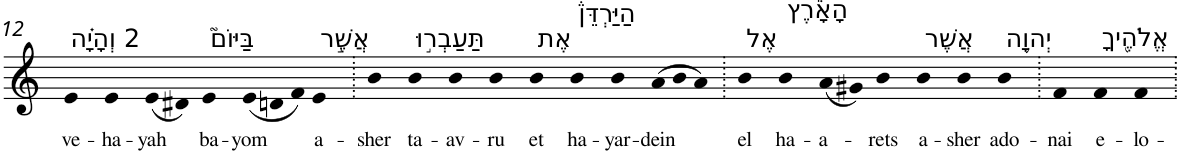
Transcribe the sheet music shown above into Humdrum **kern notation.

**kern	**text
*part1	*part1
*staff1	*staff1
*I"Piano	*
*I'Pno	*
!!LO:PB:g=z
*clefG2	*
*k[]	*
=12	=12
!LO:TX:a:t=2 וְהָיָ֗ה	!
!	!LO:LY:b
4e	ve-
!	!LO:LY:b
4e	-ha-
!	!LO:LY:b
(8e	-yah
8d#X)	.
!LO:TX:a:t=בַּיּוֹם֮	!
!	!LO:LY:b
4e	ba-
!	!LO:LY:b
(12e	-yom
12dn	.
12f)	.
!LO:TX:a:t=אֲשֶׁ֣ר	!
!	!LO:LY:b
4e	a-
=13.	=13.
!	!LO:LY:b
4b	-sher
!LO:TX:a:t=תַּעַבְר֣וּ	!
!	!LO:LY:b
4b	ta-
!	!LO:LY:b
4b	-av-
!	!LO:LY:b
4b	-ru
!LO:TX:a:t=אֶת	!
!	!LO:LY:b
4b	et
!LO:TX:a:t=הַיַּרְדֵּן֒	!
!	!LO:LY:b
4b	ha-
!	!LO:LY:b
4b	-yar-
!	!LO:LY:b
(12a	-dein
12b	.
12a)	.
=14.	=14.
!LO:TX:a:t=אֶל	!
!	!LO:LY:b
4b	el
!LO:TX:a:t=הָאָ֕רֶץ	!
!	!LO:LY:b
4b	ha-
!	!LO:LY:b
(8a	-a-
8g#X)	.
!	!LO:LY:b
4b	-rets
!LO:TX:a:t=אֲשֶׁר	!
!	!LO:LY:b
4b	a-
!	!LO:LY:b
4b	-sher
!LO:TX:a:t=יְהוָ֥ה	!
!	!LO:LY:b
4b	ado-
=15.	=15.
!	!LO:LY:b
4f	-nai
!LO:TX:a:t=אֱלֹהֶ֖יךָ	!
!	!LO:LY:b
4f	e-
!	!LO:LY:b
4f	-lo-
=.	=.
*-	*-
